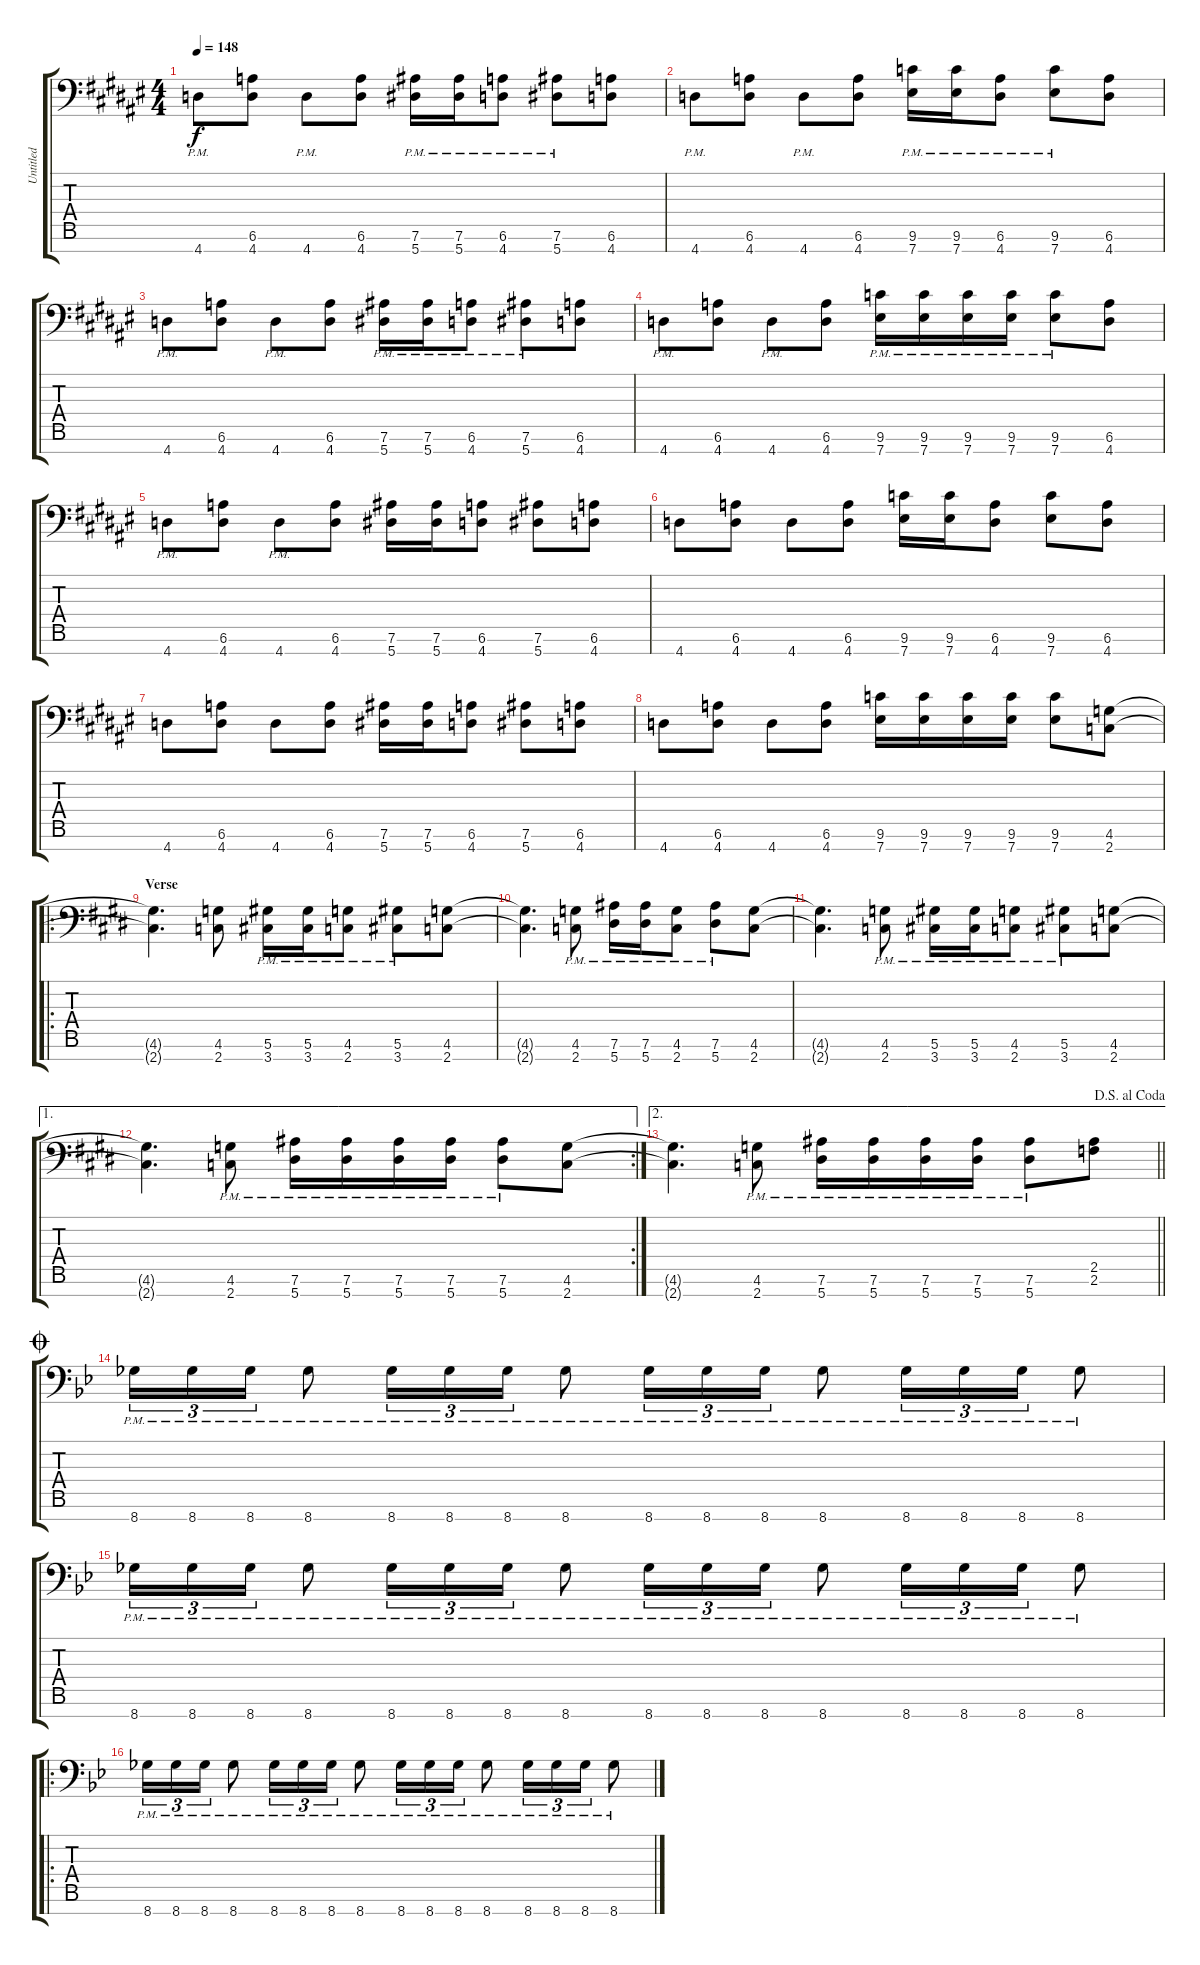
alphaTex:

\track ("Untitled" "Untitled") {instrument distortionguitar}
\staff {score tabs}
\tuning (Eb4 Bb3 Gb3 Db3 Ab2 Eb2 Bb1) {hide}
\ts (4 4)
\tempo 148
\clef f4
\ks f#
4.7{pm}.8{dy f} (6.6 4.7).8 4.7{pm}.8 (6.6 4.7).8 (7.6{pm} 5.7{pm}).16 (7.6{pm} 5.7{pm}).16 (6.6{pm} 4.7{pm}).8 (7.6{pm} 5.7{pm}).8 (6.6 4.7).8 |
4.7{pm}.8 (6.6 4.7).8 4.7{pm}.8 (6.6 4.7).8 (9.6{pm} 7.7{pm}).16 (9.6{pm} 7.7{pm}).16 (6.6{pm} 4.7{pm}).8 (9.6{pm} 7.7{pm}).8 (6.6 4.7).8 |
4.7{pm}.8 (6.6 4.7).8 4.7{pm}.8 (6.6 4.7).8 (7.6{pm} 5.7{pm}).16 (7.6{pm} 5.7{pm}).16 (6.6{pm} 4.7{pm}).8 (7.6{pm} 5.7{pm}).8 (6.6 4.7).8 |
4.7{pm}.8 (6.6 4.7).8 4.7{pm}.8 (6.6 4.7).8 (9.6{pm} 7.7{pm}).16 (9.6{pm} 7.7{pm}).16 (9.6{pm} 7.7{pm}).16 (9.6{pm} 7.7{pm}).16 (9.6{pm} 7.7{pm}).8 (6.6 4.7).8 |
4.7{pm}.8 (6.6 4.7).8 4.7{pm}.8 (6.6 4.7).8 (7.6 5.7).16 (7.6 5.7).16 (6.6 4.7).8 (7.6 5.7).8 (6.6 4.7).8 |
4.7.8 (6.6 4.7).8 4.7.8 (6.6 4.7).8 (9.6 7.7).16 (9.6 7.7).16 (6.6 4.7).8 (9.6 7.7).8 (6.6 4.7).8 |
4.7.8 (6.6 4.7).8 4.7.8 (6.6 4.7).8 (7.6 5.7).16 (7.6 5.7).16 (6.6 4.7).8 (7.6 5.7).8 (6.6 4.7).8 |
4.7.8 (6.6 4.7).8 4.7.8 (6.6 4.7).8 (9.6 7.7).16 (9.6 7.7).16 (9.6 7.7).16 (9.6 7.7).16 (9.6 7.7).8 (4.6 2.7).8 |
\ro
\section ("" "Verse")
\ks e
(4.6{t} 2.7{t}).4{d} (4.6 2.7).8 (5.6{pm} 3.7{pm}).16 (5.6{pm} 3.7{pm}).16 (4.6{pm} 2.7{pm}).8 (5.6{pm} 3.7{pm}).8 (4.6 2.7).8 |
(4.6{t} 2.7{t}).4{d} (4.6{pm} 2.7{pm}).8 (7.6{pm} 5.7{pm}).16 (7.6{pm} 5.7{pm}).16 (4.6{pm} 2.7{pm}).8 (7.6{pm} 5.7{pm}).8 (4.6 2.7).8 |
(4.6{t} 2.7{t}).4{d} (4.6{pm} 2.7{pm}).8 (5.6{pm} 3.7{pm}).16 (5.6{pm} 3.7{pm}).16 (4.6{pm} 2.7{pm}).8 (5.6{pm} 3.7{pm}).8 (4.6 2.7).8 |
\ae 1
\rc 2
(4.6{t} 2.7{t}).4{d} (4.6{pm} 2.7{pm}).8 (7.6{pm} 5.7{pm}).16 (7.6{pm} 5.7{pm}).16 (7.6{pm} 5.7{pm}).16 (7.6{pm} 5.7{pm}).16 (7.6{pm} 5.7{pm}).8 (4.6 2.7).8 |
\ae 2
\jump dalsegnoalcoda
\barLineRight lightlight
(4.6{t} 2.7{t}).4{d} (4.6{pm} 2.7{pm}).8 (7.6{pm} 5.7{pm}).16 (7.6{pm} 5.7{pm}).16 (7.6{pm} 5.7{pm}).16 (7.6{pm} 5.7{pm}).16 (7.6{pm} 5.7{pm}).8 (2.5 2.6).8 |
\jump coda
\ks bb
8.7{pm}.16{tu (3 2)} 8.7{pm}.16{tu (3 2)} 8.7{pm}.16{tu (3 2)} 8.7{pm}.8 8.7{pm}.16{tu (3 2)} 8.7{pm}.16{tu (3 2)} 8.7{pm}.16{tu (3 2)} 8.7{pm}.8 8.7{pm}.16{tu (3 2)} 8.7{pm}.16{tu (3 2)} 8.7{pm}.16{tu (3 2)} 8.7{pm}.8 8.7{pm}.16{tu (3 2)} 8.7{pm}.16{tu (3 2)} 8.7{pm}.16{tu (3 2)} 8.7{pm}.8 |
8.7{pm}.16{tu (3 2)} 8.7{pm}.16{tu (3 2)} 8.7{pm}.16{tu (3 2)} 8.7{pm}.8 8.7{pm}.16{tu (3 2)} 8.7{pm}.16{tu (3 2)} 8.7{pm}.16{tu (3 2)} 8.7{pm}.8 8.7{pm}.16{tu (3 2)} 8.7{pm}.16{tu (3 2)} 8.7{pm}.16{tu (3 2)} 8.7{pm}.8 8.7{pm}.16{tu (3 2)} 8.7{pm}.16{tu (3 2)} 8.7{pm}.16{tu (3 2)} 8.7{pm}.8 |
\ro
8.7{pm}.16{tu (3 2)} 8.7{pm}.16{tu (3 2)} 8.7{pm}.16{tu (3 2)} 8.7{pm}.8 8.7{pm}.16{tu (3 2)} 8.7{pm}.16{tu (3 2)} 8.7{pm}.16{tu (3 2)} 8.7{pm}.8 8.7{pm}.16{tu (3 2)} 8.7{pm}.16{tu (3 2)} 8.7{pm}.16{tu (3 2)} 8.7{pm}.8 8.7{pm}.16{tu (3 2)} 8.7{pm}.16{tu (3 2)} 8.7{pm}.16{tu (3 2)} 8.7{pm}.8
